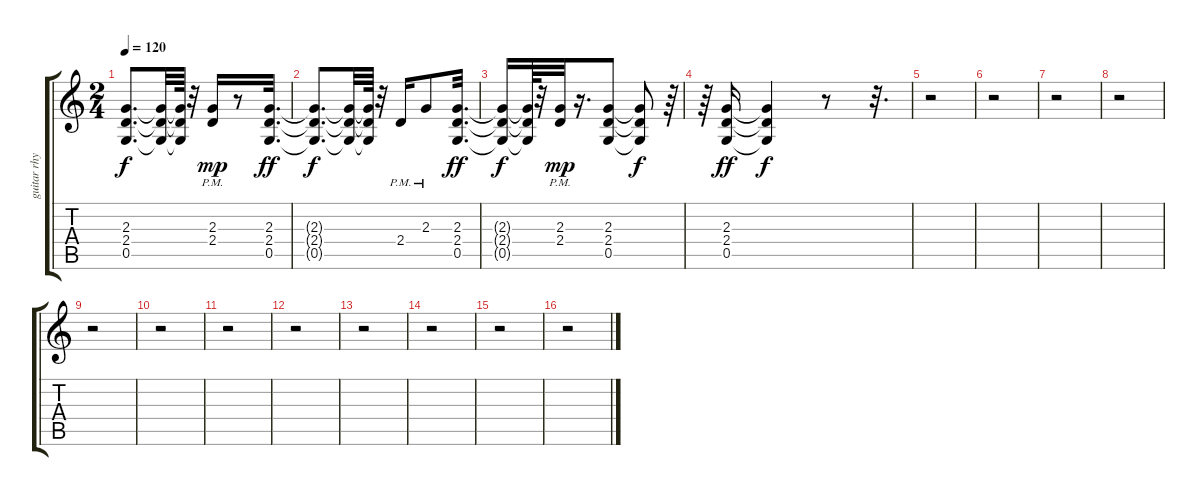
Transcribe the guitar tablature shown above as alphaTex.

\track ("guitar rhythm" "guitar rhy") {instrument distortionguitar}
\staff {score tabs}
\tuning (D4 A3 F3 C3 G2 C2) {hide}
\ts (2 4)
\tempo 120
\clef g2
\ks c
(2.3{t} 2.4{t} 0.5{t}).8{d dy f} (2.3{t} 2.4{t} 0.5{t}).32 (2.3{t} 2.4{t} 0.5{t}).64 r.32 (2.3{pm} 2.4{pm}).16{dy mp} r.8 (2.3 2.4 0.5).32{d dy ff} |
(2.3{t} 2.4{t} 0.5{t}).8{d dy f} (2.3{t} 2.4{t} 0.5{t}).32 (2.3{t} 2.4{t} 0.5{t}).64 r.32 2.4{pm}.16 2.3{pm}.8 (2.3 2.4 0.5).32{d dy ff} |
(2.3{t} 2.4{t} 0.5{t}).16{dy f} (2.3{t} 2.4{t} 0.5{t}).64 r.32 (2.3{pm} 2.4{pm}).32{dy mp} r.16{d} (2.3 2.4 0.5).8 (2.3{t} 2.4{t} 0.5{t}).8{dy f} r.64 |
r.64 (2.3 2.4 0.5).16{dy ff} (2.3{t} 2.4{t} 0.5{t}).4{dy f} r.8 r.32{d} |
r.2 |
r.2 |
r.2 |
r.2 |
r.2 |
r.2 |
r.2 |
r.2 |
r.2 |
r.2 |
r.2 |
r.2
